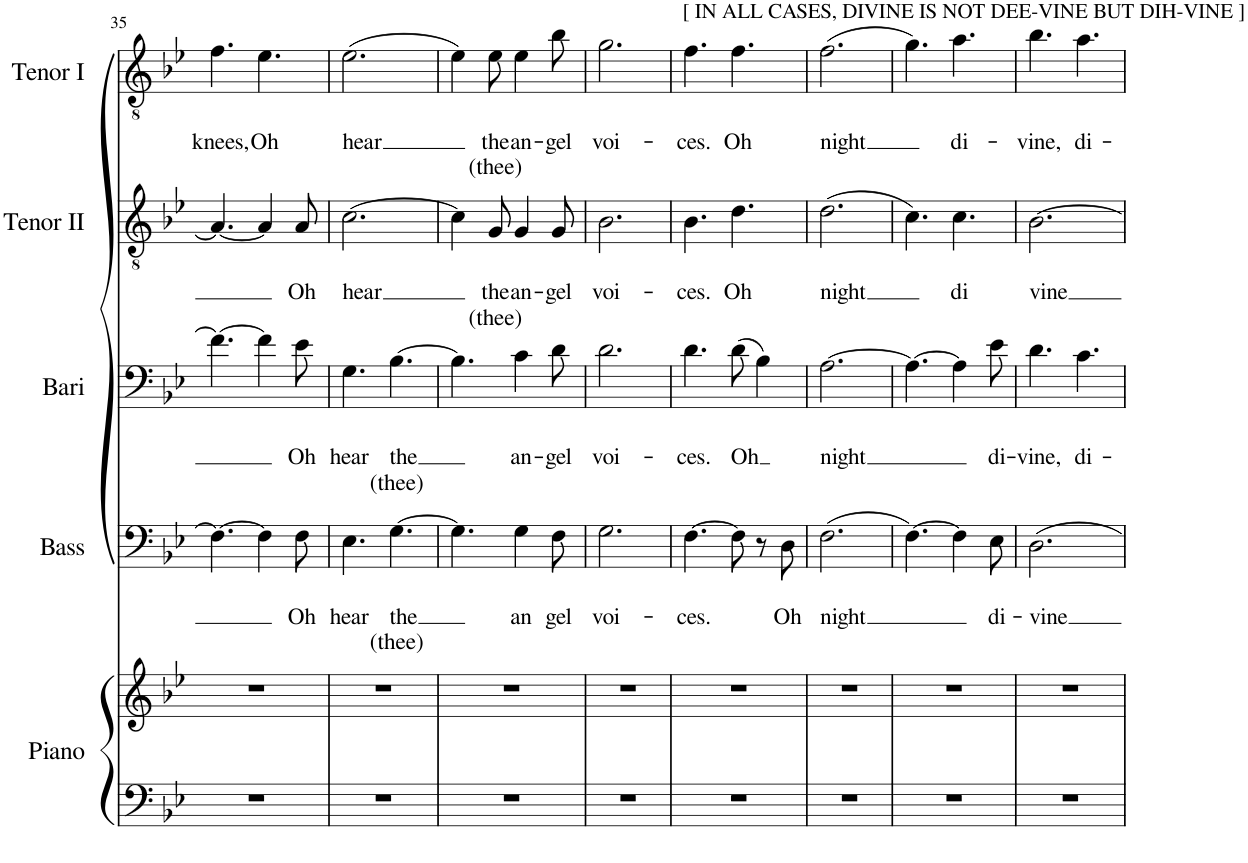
**kern	**kern	**kern	**text	**text	**text	**kern	**text	**text	**text	**kern	**text	**text	**text	**kern	**text	**text	**text
*part5	*part5	*part4	*part4	*part4	*part4	*part3	*part3	*part3	*part3	*part2	*part2	*part2	*part2	*part1	*part1	*part1	*part1
*staff6	*staff5	*staff4	*staff4	*staff4	*staff4	*staff3	*staff3	*staff3	*staff3	*staff2	*staff2	*staff2	*staff2	*staff1	*staff1	*staff1	*staff1
*I"Piano	*	*I"Bass	*	*	*	*I"Baritone	*	*	*	*I"Tenor II	*	*	*	*I"Tenor I	*	*	*
*I'Piano	*	*I'Bass	*	*	*	*I'Bari	*	*	*	*I'Tenor II	*	*	*	*I'Tenor I	*	*	*
!!LO:PB:g=z
*clefF4	*clefG2	*clefF4	*	*	*	*clefF4	*	*	*	*clefGv2	*	*	*	*clefGv2	*	*	*
*k[b-e-]	*k[b-e-]	*k[b-e-]	*	*	*	*k[b-e-]	*	*	*	*k[b-e-]	*	*	*	*k[b-e-]	*	*	*
*M6/8	*M6/8	*M6/8	*	*	*	*M6/8	*	*	*	*M6/8	*	*	*	*M6/8	*	*	*
=35	=35	=35	=35	=35	=35	=35	=35	=35	=35	=35	=35	=35	=35	=35	=35	=35	=35
!	!	!	!	!	!	!	!	!	!	!	!	!	!	!	!	!LO:LY:b	!
2.r	2.r	4.F\_	.	.	.	4.f\_	.	.	.	4.A/_	.	.	.	4.f\	.	knees,	.
!	!	!	!	!	!	!	!	!	!	!	!	!	!	!	!	!LO:LY:b	!
.	.	4F\]	.	.	.	4f\]	.	.	.	4A/]	.	.	.	4.e-\	.	Oh	.
!	!	!	!	!LO:LY:b	!	!	!	!LO:LY:b	!	!	!	!LO:LY:b	!	!	!	!	!
.	.	8F\	.	Oh	.	8e-\	.	Oh	.	8A/	.	Oh	.	.	.	.	.
=36	=36	=36	=36	=36	=36	=36	=36	=36	=36	=36	=36	=36	=36	=36	=36	=36	=36
!	!	!	!	!LO:LY:b	!	!	!	!LO:LY:b	!	!	!	!LO:LY:b	!	!	!	!LO:LY:b	!
2.r	2.r	4.E-\	.	hear	.	4.G\	.	hear	.	[2.c\	.	hear	.	(2.e-\	.	hear	.
!	!	!	!	!LO:LY:b	!LO:LY:b	!	!	!LO:LY:b	!LO:LY:b	!	!	!	!	!	!	!	!
.	.	[4.G\	.	the	(thee)	[4.B-\	.	the	(thee)	.	.	.	.	.	.	.	.
=37	=37	=37	=37	=37	=37	=37	=37	=37	=37	=37	=37	=37	=37	=37	=37	=37	=37
2.r	2.r	4.G\]	.	.	.	4.B-\]	.	.	.	4c\]	.	.	.	4e-\)	.	.	.
!	!	!	!	!	!	!	!	!	!	!	!	!LO:LY:b	!LO:LY:b	!	!	!LO:LY:b	!LO:LY:b
.	.	.	.	.	.	.	.	.	.	8G/	.	the	(thee)	8e-\	.	the	(thee)
!	!	!	!	!LO:LY:b	!	!	!	!LO:LY:b	!	!	!	!LO:LY:b	!	!	!	!LO:LY:b	!
.	.	4G\	.	an	.	4c\	.	an-	.	4G/	.	an-	.	4e-\	.	an-	.
!	!	!	!	!LO:LY:b	!	!	!	!LO:LY:b	!	!	!	!LO:LY:b	!	!	!	!LO:LY:b	!
.	.	8F\	.	-gel	.	8d\	.	-gel	.	8G/	.	-gel	.	8b-\	.	-gel	.
=38	=38	=38	=38	=38	=38	=38	=38	=38	=38	=38	=38	=38	=38	=38	=38	=38	=38
!	!	!	!	!LO:LY:b	!	!	!	!LO:LY:b	!	!	!	!LO:LY:b	!	!	!	!LO:LY:b	!
2.r	2.r	2.G\	.	voi-	.	2.d\	.	voi-	.	2.B-\	.	voi-	.	2.g\	.	voi-	.
=39	=39	=39	=39	=39	=39	=39	=39	=39	=39	=39	=39	=39	=39	=39	=39	=39	=39
!	!	!	!	!	!	!	!	!	!	!	!	!	!	!LO:TX:a:t=[ IN ALL CASES, DIVINE IS NOT DEE-VINE BUT DIH-VINE ]	!	!	!
!	!	!	!	!LO:LY:b	!	!	!	!LO:LY:b	!	!	!	!LO:LY:b	!	!	!	!LO:LY:b	!
2.r	2.r	[4.F\	.	-ces.	.	4.d\	.	-ces.	.	4.B-\	.	-ces.	.	4.f\	.	-ces.	.
!	!	!	!	!	!	!	!	!LO:LY:b	!	!	!	!LO:LY:b	!	!	!	!LO:LY:b	!
.	.	8F\]	.	.	.	(8d\	.	Oh	.	4.d\	.	Oh	.	4.f\	.	Oh	.
.	.	8r	.	.	.	4B-\)	.	.	.	.	.	.	.	.	.	.	.
!	!	!	!	!LO:LY:b	!	!	!	!	!	!	!	!	!	!	!	!	!
.	.	8D\	.	Oh	.	.	.	.	.	.	.	.	.	.	.	.	.
=40	=40	=40	=40	=40	=40	=40	=40	=40	=40	=40	=40	=40	=40	=40	=40	=40	=40
!	!	!	!	!LO:LY:b	!	!	!	!LO:LY:b	!	!	!	!LO:LY:b	!	!	!	!LO:LY:b	!
2.r	2.r	(2.F\	.	night	.	[2.A\	.	night	.	(2.d\	.	night	.	(2.f\	.	night	.
=41	=41	=41	=41	=41	=41	=41	=41	=41	=41	=41	=41	=41	=41	=41	=41	=41	=41
2.r	2.r	[4.F\)	.	.	.	4.A\_	.	.	.	4.c\)	.	.	.	4.g\)	.	.	.
!	!	!	!	!	!	!	!	!	!	!	!	!LO:LY:b	!	!	!	!LO:LY:b	!
.	.	4F\]	.	.	.	4A\]	.	.	.	4.c\	.	di	.	4.a\	.	di-	.
!	!	!	!	!LO:LY:b	!	!	!	!LO:LY:b	!	!	!	!	!	!	!	!	!
.	.	8E-\	.	di-	.	8e-\	.	di-	.	.	.	.	.	.	.	.	.
=42	=42	=42	=42	=42	=42	=42	=42	=42	=42	=42	=42	=42	=42	=42	=42	=42	=42
!	!	!	!	!LO:LY:b	!	!	!	!LO:LY:b	!	!	!	!LO:LY:b	!	!	!	!LO:LY:b	!
2.r	2.r	2.D\	.	-vine	.	4.d\	.	-vine,	.	[2.B-\	.	vine	.	4.b-\	.	-vine,	.
!	!	!	!	!	!	!	!	!LO:LY:b	!	!	!	!	!	!	!	!LO:LY:b	!
.	.	.	.	.	.	4.c\	.	di-	.	.	.	.	.	4.a\	.	di-	.
=	=	=	=	=	=	=	=	=	=	=	=	=	=	=	=	=	=
*-	*-	*-	*-	*-	*-	*-	*-	*-	*-	*-	*-	*-	*-	*-	*-	*-	*-
